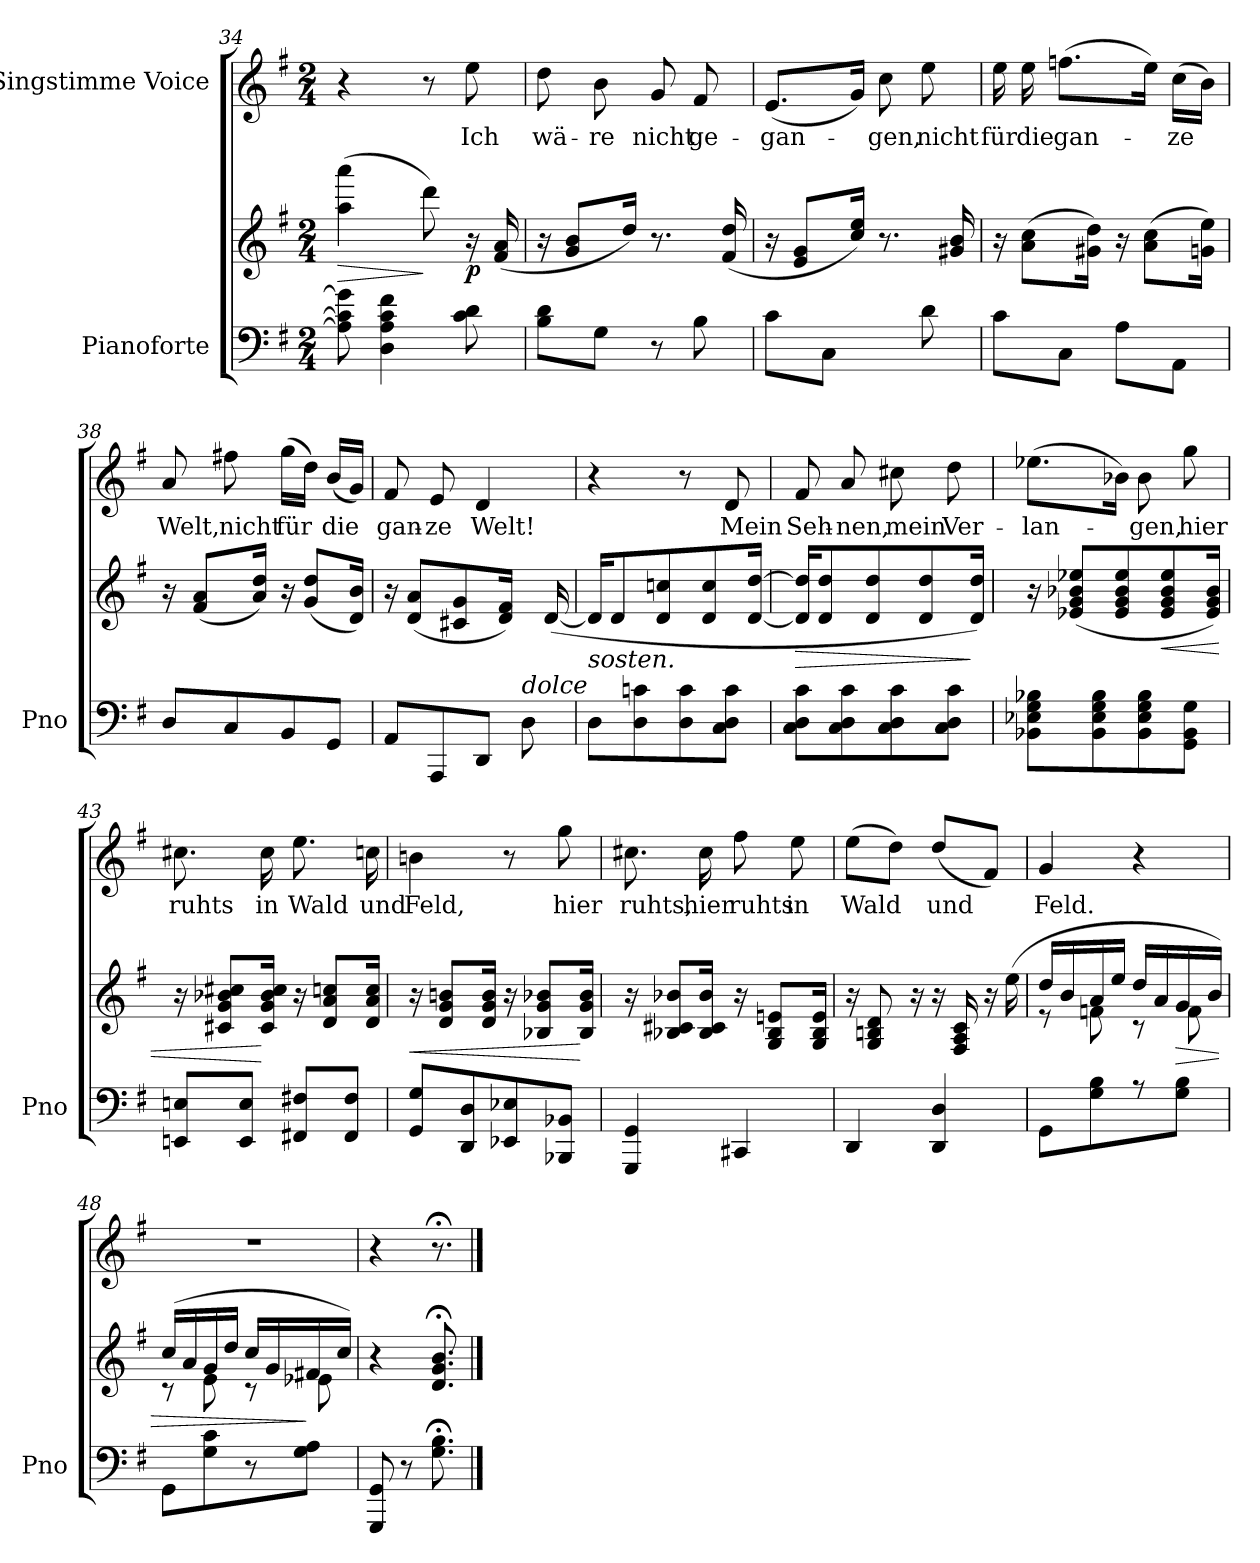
**kern	**kern	**dynam	**kern	**text
*part2	*part2	*part2	*part1	*part1
*staff3	*staff2	*staff2/3	*staff1	*staff1
*I"Pianoforte	*	*	*I"Singstimme Voice	*
*I'Pno	*	*	*	*
*clefF4	*clefG2	*	*clefG2	*
*k[f#]	*k[f#]	*	*k[f#]	*
*M2/4	*M2/4	*	*M2/4	*
=34	=34	=34	=34	=34
!	!	!LO:HP:b	!	!
8A\] 8c\] 8g\]	(>4aa\ 4aaa\	>	4r	.
4D\ 4A\ 4c\ 4f#\	.	.	.	.
.	8ddd\)	]	8r	.
!	!	!LO:DY:b	!	!
8c\ 8d\	16r	p	8ee\	Ich
.	(16f#/ 16a/	.	.	.
=35	=35	=35	=35	=35
8B\ 8d\L	16r	.	8dd\	wä-
.	8g/ 8b/L	.	.	.
8G\J	.	.	8b\	-re
.	16dd/Jk)	.	.	.
8r	8.r	.	8g/	nicht
8B\	.	.	8f#/	ge-
.	(<16f#/ 16dd/	.	.	.
=36	=36	=36	=36	=36
8c\L	16r	.	(<8.e/L	-gan-
.	8e/ 8g/L	.	.	.
8C\J	.	.	.	.
.	16cc/ 16ee/Jk)	.	16g/Jk)	.
8ryy	8.r	.	8cc\	-gen,
8d\	.	.	8ee\	nicht
.	16g#X/ 16b/	.	.	.
=37	=37	=37	=37	=37
8c\L	16r	.	16ee\	für
.	(8a\ 8cc\L	.	16ee\	die
8C\J	.	.	(>8.ffn\L	gan-
.	16g#X\ 16dd\Jk)	.	.	.
8A\L	16r	.	.	.
.	(8a\ 8cc\L	.	16ee\Jk)	.
8AA\J	.	.	(>16cc\LL	-ze
.	16gn\ 16ee\Jk)	.	16b\JJ)	.
=38	=38	=38	=38	=38
8D/L	16r	.	8a/	Welt,
.	(8f#/ 8a/L	.	.	.
8C/	.	.	8ff#X\	nicht
.	16a/ 16dd/Jk)	.	.	.
8BB/	16r	.	(>16gg\LL	für
.	(8g/ 8dd/L	.	16dd\JJ)	.
8GG/J	.	.	(<16b/LL	die
.	16d/ 16b/Jk)	.	16g/JJ)	.
=39	=39	=39	=39	=39
8AA/L	16r	.	8f#/	gan-
.	(8d/ 8a/L	.	.	.
8AAA/	.	.	8e/	-ze
.	8c#X/ 8g/	.	.	.
8DD/J	.	.	4d/	Welt!
.	16d/ 16f#/Jk)	.	.	.
!LO:TX:i:t=dolce	!	!	!	!
8D\	16ryy	.	.	.
.	([16d/	.	.	.
=40	=40	=40	=40	=40
!LO:TX:i:t=sosten.	!	!	!	!
8D\L	16d/KL]	.	4r	.
.	8d/	.	.	.
8D\ 8cn\	.	.	.	.
.	8d/ 8ccn/	.	.	.
8D\ 8c\	.	.	8r	.
.	8d/ 8cc/	.	.	.
8C\ 8D\ 8c\J	.	.	8d/	Mein
.	[16d/ [16dd/Jk	.	.	.
=41	=41	=41	=41	=41
!	!	!LO:HP:b	!	!
8C\ 8D\ 8c\L	16d/] 16dd/]KL	>	8f#/	Seh-
.	8d/ 8dd/	.	.	.
8C\ 8D\ 8c\	.	.	8a/	-nen,
.	8d/ 8dd/	.	.	.
8C\ 8D\ 8c\	.	.	8cc#X\	mein
.	8d/ 8dd/	.	.	.
8C\ 8D\ 8c\J	.	.	8dd\	Ver-
.	16d/ 16dd/Jk)	]	.	.
=42	=42	=42	=42	=42
8BB-X\ 8E-X\ 8G\ 8B-X\L	16r	.	(>8.ee-X\L	-lan-
.	(8e-X/ 8g/ 8b-X/ 8ee-X/L	.	.	.
8BB-\ 8E-\ 8G\ 8B-\	.	.	.	.
.	8e-/ 8g/ 8b-/ 8ee-/	.	16b-X\Jk)	.
8BB-\ 8E-\ 8G\ 8B-\	.	.	8b-\	-gen,
!	!	!LO:HP:b	!	!
.	8e-/ 8g/ 8b-/ 8ee-/	<	.	.
8GG\ 8BB-\ 8G\J	.	.	8gg\	hier
.	16e-/ 16g/ 16b-/Jk)	.	.	.
=43	=43	=43	=43	=43
8EEn/ 8En/L	16r	.	8.cc#X\	ruhts
.	8c#X/ 8g/ 8b-X/ 8cc#X/L	.	.	.
8EE/ 8E/J	.	.	.	.
.	16c#/ 16g/ 16b-/ 16cc#/Jk	[	16cc#\	in
8FF#X/ 8F#X/L	16r	.	8.ee\	Wald
.	8d/ 8a/ 8ccn/L	.	.	.
8FF#/ 8F#/J	.	.	.	.
.	16d/ 16a/ 16cc/Jk	.	16ccn\	und
=44	=44	=44	=44	=44
!	!	!LO:HP:b	!	!
8GG/ 8G/L	16r	<	4bn\	Feld,
.	8d/ 8g/ 8bn/L	.	.	.
8DD/ 8D/	.	.	.	.
.	16d/ 16g/ 16b/Jk	.	.	.
8EE-X/ 8E-X/	16r	.	8r	.
.	8B-X/ 8g/ 8b-X/L	.	.	.
8BBB-X/ 8BB-X/J	.	.	8gg\	hier
.	16B-/ 16g/ 16b-/Jk	[	.	.
=45	=45	=45	=45	=45
4GGG/ 4GG/	16r	.	8.cc#X\	ruhts,
.	8B-X/ 8c#X/ 8b-X/L	.	.	.
.	16B-/ 16c#/ 16b-/Jk	.	16cc#\	hier
4CC#X/	16r	.	8ff#\	ruhts
.	8G/ 8B-/ 8en/L	.	.	.
.	.	.	8ee\	in
.	16G/ 16B-/ 16e/Jk	.	.	.
=46	=46	=46	=46	=46
4DD/	16r	.	(>8ee\L	Wald
.	8G/ 8Bn/ 8d/	.	.	.
.	.	.	8dd\J)	.
.	16r	.	.	.
4DD/ 4D/	16r	.	(<8dd/L	und
.	16F#/ 16A/ 16c/	.	.	.
.	16r	.	8f#/J)	.
.	(16ee\	.	.	.
=47	=47	=47	=47	=47
*	*^	*	*	*
8GG\L	16dd/LL	8r	.	4g/	Feld.
.	16b/	.	.	.	.
8G\ 8B\	16a/	8fn\	.	.	.
.	16ee/JJ	.	.	.	.
8r	16dd/LL	8r	.	4r	.
.	16a/	.	.	.	.
!	!	!	!LO:HP:b	!	!
8G\ 8B\J	16g/	8f\	>	.	.
.	16b/JJ)	.	.	.	.
=48	=48	=48	=48	=48	=48
8GG\L	(16cc/LL	8r	.	2r	.
.	16a/	.	.	.	.
8G\ 8c\	16g/	8e\	.	.	.
.	16dd/JJ	.	.	.	.
8r	16cc/LL	8r	.	.	.
.	16g/	.	.	.	.
8G\ 8A\J	16f#X/	8e-X\	]	.	.
.	16cc/JJ)	.	.	.	.
*	*v	*v	*	*	*
=49	=49	=49	=49	=49
8GGG/ 8GG/	4r	.	4r	.
8r	.	.	.	.
8.G\;< 8.B\;<	8.d/;< 8.g/;< 8.b/;<	.	8.r;<	.
==	==	==	==	==
*-	*-	*-	*-	*-
